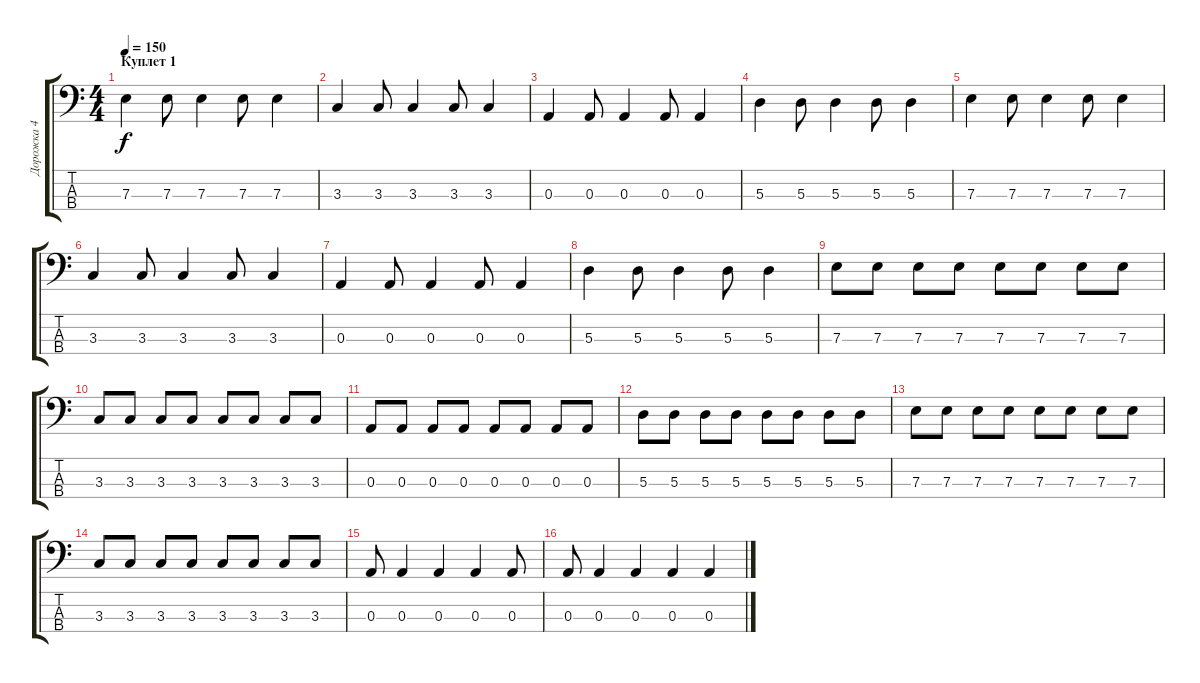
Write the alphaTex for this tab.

\track ("Дорожка 4" "Дорожка 4") {instrument electricbassfinger}
\staff {score tabs}
\tuning (G2 D2 A1 E1) {hide}
\ts (4 4)
\section ("" "Куплет 1")
\tempo 150
\clef f4
\ks c
7.3.4{dy f} 7.3.8 7.3.4 7.3.8 7.3.4 |
3.3.4 3.3.8 3.3.4 3.3.8 3.3.4 |
0.3.4 0.3.8 0.3.4 0.3.8 0.3.4 |
5.3.4 5.3.8 5.3.4 5.3.8 5.3.4 |
7.3.4 7.3.8 7.3.4 7.3.8 7.3.4 |
3.3.4 3.3.8 3.3.4 3.3.8 3.3.4 |
0.3.4 0.3.8 0.3.4 0.3.8 0.3.4 |
5.3.4 5.3.8 5.3.4 5.3.8 5.3.4 |
7.3.8 7.3.8 7.3.8 7.3.8 7.3.8 7.3.8 7.3.8 7.3.8 |
3.3.8 3.3.8 3.3.8 3.3.8 3.3.8 3.3.8 3.3.8 3.3.8 |
0.3.8 0.3.8 0.3.8 0.3.8 0.3.8 0.3.8 0.3.8 0.3.8 |
5.3.8 5.3.8 5.3.8 5.3.8 5.3.8 5.3.8 5.3.8 5.3.8 |
7.3.8 7.3.8 7.3.8 7.3.8 7.3.8 7.3.8 7.3.8 7.3.8 |
3.3.8 3.3.8 3.3.8 3.3.8 3.3.8 3.3.8 3.3.8 3.3.8 |
0.3.8 0.3.4 0.3.4 0.3.4 0.3.8 |
0.3.8 0.3.4 0.3.4 0.3.4 0.3.4
